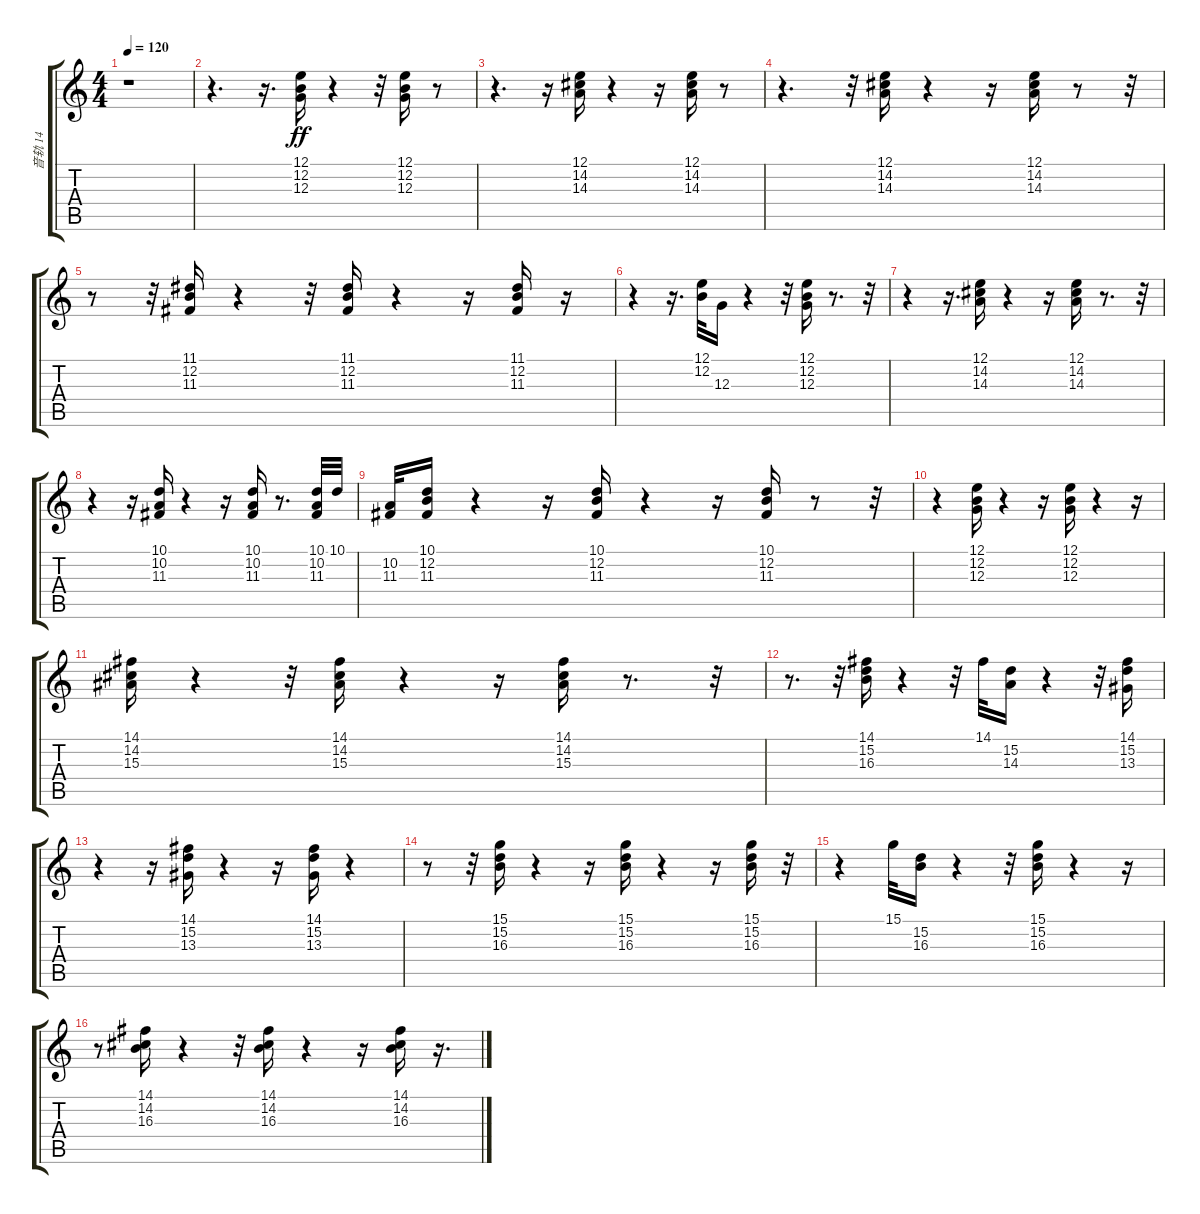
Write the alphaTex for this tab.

\track ("音轨 14" "音轨 14") {instrument fx5brightness}
\staff {score tabs}
\tuning (E4 B3 G3 D3 A2 E2) {hide}
\ts (4 4)
\tempo 120
\clef g2
\ks c
r.1{dy ff} |
r.4{d} r.16{d} (12.1 12.2 12.3).16 r.4 r.32 (12.1 12.2 12.3).16 r.8 |
r.4{d} r.16 (12.1 14.2 14.3).16 r.4 r.16 (12.1 14.2 14.3).16 r.8 |
r.4{d} r.32 (12.1 14.2 14.3).16 r.4 r.16 (12.1 14.2 14.3).16 r.8 r.32 |
r.8 r.32 (11.1 12.2 11.3).16 r.4 r.32 (11.1 12.2 11.3).16 r.4 r.16 (11.1 12.2 11.3).16 r.16 |
r.4 r.16{d} (12.1 12.2).32 12.3.16 r.4 r.32 (12.1 12.2 12.3).16 r.8{d} r.32 |
r.4 r.16{d} (12.1 14.2 14.3).16 r.4 r.16 (12.1 14.2 14.3).16 r.8{d} r.32 |
r.4 r.16 (10.1 10.2 11.3).16 r.4 r.16 (10.1 10.2 11.3).16 r.8{d} (10.1 10.2 11.3).32 10.1.32 |
(10.2 11.3).32 (10.1 12.2 11.3).16 r.4 r.16 (10.1 12.2 11.3).16 r.4 r.16 (10.1 12.2 11.3).16 r.8 r.32 |
r.4 (12.1 12.2 12.3).16 r.4 r.16 (12.1 12.2 12.3).16 r.4 r.16 |
(14.1 14.2 15.3).16 r.4 r.32 (14.1 14.2 15.3).16 r.4 r.16 (14.1 14.2 15.3).16 r.8{d} r.32 |
r.8{d} r.32 (14.1 15.2 16.3).16 r.4 r.32 14.1.32 (15.2 14.3).16 r.4 r.32 (14.1 15.2 13.3).16 |
r.4 r.16 (14.1 15.2 13.3).16 r.4 r.16 (14.1 15.2 13.3).16 r.4 |
r.8 r.32 (15.1 15.2 16.3).16 r.4 r.16 (15.1 15.2 16.3).16 r.4 r.16 (15.1 15.2 16.3).16 r.32 |
r.4 15.1.32 (15.2 16.3).16 r.4 r.32 (15.1 15.2 16.3).16 r.4 r.16 |
r.8 (14.1 14.2 16.3).16 r.4 r.32 (14.1 14.2 16.3).16 r.4 r.16 (14.1 14.2 16.3).16 r.16{d}
